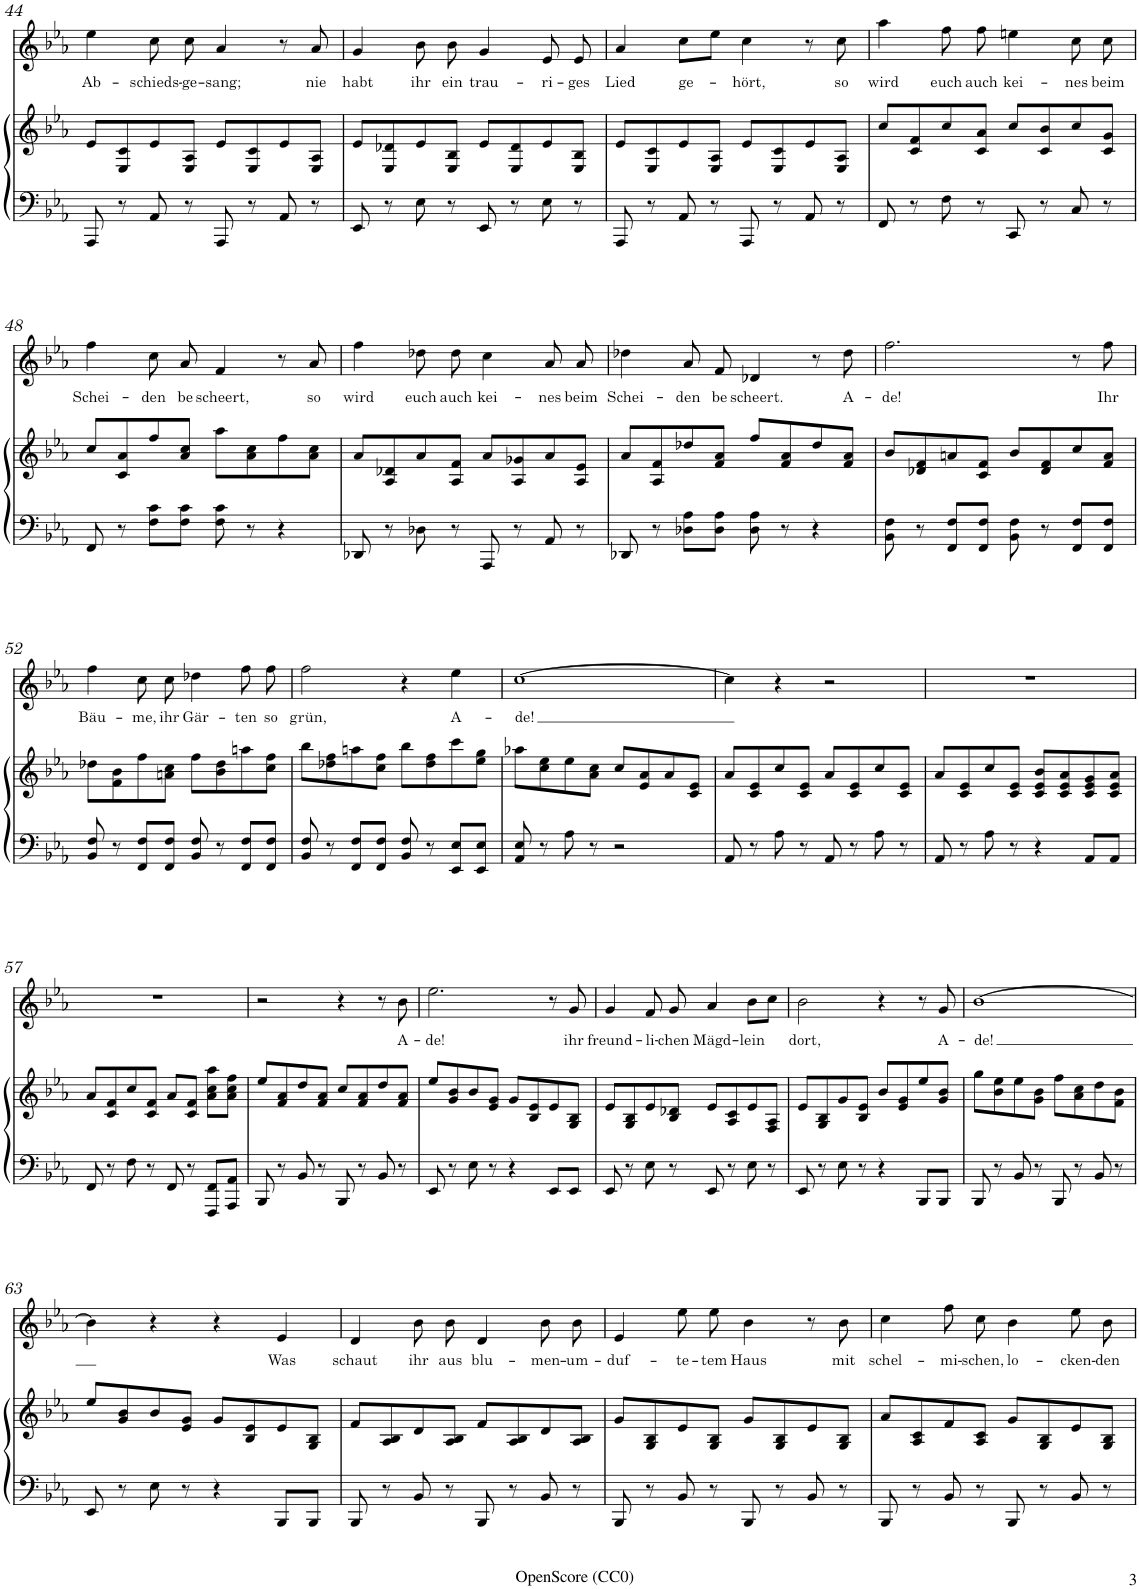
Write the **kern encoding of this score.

**kern	**kern	**kern	**text
*part2	*part2	*part1	*part1
*staff3	*staff2	*staff1	*staff1
*I"Piano	*	*I"Voice	*
*I'Pno	*	*	*
!!LO:PB:g=z
*clefF4	*clefG2	*clefG2	*
*k[b-e-a-]	*k[b-e-a-]	*k[b-e-a-]	*
*M4/4	*M4/4	*M4/4	*
*met(c)	*met(c)	*met(c)	*
=44	=44	=44	=44
!	!	!	!LO:LY:b
8AAA-/	8e-/L	4ee-\	Ab-
8r	8E-/ 8c/	.	.
!	!	!	!LO:LY:b
8AA-/	8e-/	8cc\	-schieds-
!	!	!	!LO:LY:b
8r	8E-/ 8A-/J	8cc\	-ge-
!	!	!	!LO:LY:b
8AAA-/	8e-/L	4a-/	-sang;
8r	8E-/ 8c/	.	.
8AA-/	8e-/	8r	.
!	!	!	!LO:LY:b
8r	8E-/ 8A-/J	8a-/	nie
=45	=45	=45	=45
!	!	!	!LO:LY:b
8EE-/	8e-/L	4g/	habt
8r	8E-/ 8d-X/	.	.
!	!	!	!LO:LY:b
8E-\	8e-/	8b-\	ihr
!	!	!	!LO:LY:b
8r	8E-/ 8B-/J	8b-\	ein
!	!	!	!LO:LY:b
8EE-/	8e-/L	4g/	trau-
8r	8E-/ 8d-/	.	.
!	!	!	!LO:LY:b
8E-\	8e-/	8e-/	-ri-
!	!	!	!LO:LY:b
8r	8E-/ 8B-/J	8e-/	-ges
=46	=46	=46	=46
!	!	!	!LO:LY:b
8AAA-/	8e-/L	4a-/	Lied
8r	8E-/ 8c/	.	.
!	!	!	!LO:LY:b
8AA-/	8e-/	8cc\L	ge-
8r	8E-/ 8A-/J	8ee-\J	.
!	!	!	!LO:LY:b
8AAA-/	8e-/L	4cc\	-hört,
8r	8E-/ 8c/	.	.
8AA-/	8e-/	8r	.
!	!	!	!LO:LY:b
8r	8E-/ 8A-/J	8cc\	so
=47	=47	=47	=47
!	!	!	!LO:LY:b
8FF/	8cc/L	4aa-\	wird
8r	8c/ 8f/	.	.
!	!	!	!LO:LY:b
8F\	8cc/	8ff\	euch
!	!	!	!LO:LY:b
8r	8c/ 8a-/J	8ff\	auch
!	!	!	!LO:LY:b
8CC/	8cc/L	4een\	kei-
8r	8c/ 8b-/	.	.
!	!	!	!LO:LY:b
8C/	8cc/	8cc\	-nes
!	!	!	!LO:LY:b
8r	8c/ 8g/J	8cc\	beim
!!LO:LB:g=z
=48	=48	=48	=48
!	!	!	!LO:LY:b
8FF/	8cc/L	4ff\	Schei-
8r	8c/ 8a-/	.	.
!	!	!	!LO:LY:b
8F\ 8c\L	8ff/	8cc\	-den
!	!	!	!LO:LY:b
8F\ 8c\J	8a-/ 8cc/J	8a-/	be-
!	!	!	!LO:LY:b
8F\ 8c\	8aa-\L	4f/	-scheert,
8r	8a-\ 8cc\	.	.
4r	8ff\	8r	.
!	!	!	!LO:LY:b
.	8a-\ 8cc\J	8a-/	so
=49	=49	=49	=49
!	!	!	!LO:LY:b
8DD-X/	8a-/L	4ff\	wird
8r	8A-/ 8d-X/	.	.
!	!	!	!LO:LY:b
8D-X\	8a-/	8dd-X\	euch
!	!	!	!LO:LY:b
8r	8A-/ 8f/J	8dd-\	auch
!	!	!	!LO:LY:b
8AAA-/	8a-/L	4cc\	kei-
8r	8A-/ 8g-X/	.	.
!	!	!	!LO:LY:b
8AA-/	8a-/	8a-/	-nes
!	!	!	!LO:LY:b
8r	8A-/ 8e-/J	8a-/	beim
=50	=50	=50	=50
!	!	!	!LO:LY:b
8DD-X/	8a-/L	4dd-X\	Schei-
8r	8A-/ 8f/	.	.
!	!	!	!LO:LY:b
8D-X\ 8A-\L	8dd-X/	8a-/	-den
!	!	!	!LO:LY:b
8D-\ 8A-\J	8f/ 8a-/J	8f/	be-
!	!	!	!LO:LY:b
8D-\ 8A-\	8ff/L	4d-X/	-scheert.
8r	8f/ 8a-/	.	.
4r	8dd-/	8r	.
!	!	!	!LO:LY:b
.	8f/ 8a-/J	8dd-\	A-
=51	=51	=51	=51
!	!	!	!LO:LY:b
8BB-\ 8F\	8b-/L	2.ff\	-de!
8r	8d-X/ 8f/	.	.
8FF/ 8F/L	8an/	.	.
8FF/ 8F/J	8c/ 8f/J	.	.
8BB-\ 8F\	8b-/L	.	.
8r	8d-/ 8f/	.	.
8FF/ 8F/L	8cc/	8r	.
!	!	!	!LO:LY:b
8FF/ 8F/J	8f/ 8a/J	8ff\	Ihr
!!LO:LB:g=z
=52	=52	=52	=52
!	!	!	!LO:LY:b
8BB-/ 8F/	8dd-X\L	4ff\	Bäu-
8r	8f\ 8b-\	.	.
!	!	!	!LO:LY:b
8FF/ 8F/L	8ff\	8cc\	-me,
!	!	!	!LO:LY:b
8FF/ 8F/J	8an\ 8cc\J	8cc\	ihr
!	!	!	!LO:LY:b
8BB-/ 8F/	8ff\L	4dd-X\	Gär-
8r	8b-\ 8dd-\	.	.
!	!	!	!LO:LY:b
8FF/ 8F/L	8aan\	8ff\	-ten
!	!	!	!LO:LY:b
8FF/ 8F/J	8cc\ 8ff\J	8ff\	so
=53	=53	=53	=53
!	!	!	!LO:LY:b
8BB-/ 8F/	8bb-\L	2ff\	grün,
8r	8dd-X\ 8ff\	.	.
8FF/ 8F/L	8aan\	.	.
8FF/ 8F/J	8cc\ 8ff\J	.	.
8BB-/ 8F/	8bb-\L	4r	.
8r	8dd-\ 8ff\	.	.
!	!	!	!LO:LY:b
8EE-/ 8E-/L	8ccc\	4ee-\	A-
8EE-/ 8E-/J	8ee-\ 8gg\J	.	.
=54	=54	=54	=54
!	!	!	!LO:LY:b
8AA-/ 8E-/	8aa-X\L	[1cc	-de!
8r	8cc\ 8ee-\	.	.
8A-\	8ee-\	.	.
8r	8a-\ 8cc\J	.	.
2r	8cc/L	.	.
.	8e-/ 8a-/	.	.
.	8a-/	.	.
.	8c/ 8e-/J	.	.
=55	=55	=55	=55
8AA-/	8a-/L	4cc\]	.
8r	8c/ 8e-/	.	.
8A-\	8cc/	4r	.
8r	8c/ 8e-/J	.	.
8AA-/	8a-/L	2r	.
8r	8c/ 8e-/	.	.
8A-\	8cc/	.	.
8r	8c/ 8e-/J	.	.
=56	=56	=56	=56
8AA-/	8a-/L	1r	.
8r	8c/ 8e-/	.	.
8A-\	8cc/	.	.
8r	8c/ 8e-/J	.	.
4r	8c/ 8e-/ 8b-/L	.	.
.	8c/ 8e-/ 8a-/	.	.
8AA-/L	8c/ 8e-/ 8g/	.	.
8AA-/J	8c/ 8e-/ 8a-/J	.	.
!!LO:LB:g=z
=57	=57	=57	=57
8FF/	8a-/L	1r	.
8r	8c/ 8f/	.	.
8F\	8cc/	.	.
8r	8c/ 8f/J	.	.
8FF/	8a-/L	.	.
8r	8c/ 8f/J	.	.
8FFF/ 8FF/L	8a-\ 8cc\ 8aa-\L	.	.
8AAA-/ 8AA-/J	8a-\ 8cc\ 8ff\J	.	.
=58	=58	=58	=58
8BBB-/	8ee-/L	2r	.
8r	8f/ 8a-/	.	.
8BB-/	8dd/	.	.
8r	8f/ 8a-/J	.	.
8BBB-/	8cc/L	4r	.
8r	8f/ 8a-/	.	.
8BB-/	8dd/	8r	.
!	!	!	!LO:LY:b
8r	8f/ 8a-/J	8b-\	A-
=59	=59	=59	=59
!	!	!	!LO:LY:b
8EE-/	8ee-/L	2.ee-\	-de!
8r	8g/ 8b-/	.	.
8E-\	8b-/	.	.
8r	8e-/ 8g/J	.	.
4r	8g/L	.	.
.	8B-/ 8e-/	.	.
8EE-/L	8e-/	8r	.
!	!	!	!LO:LY:b
8EE-/J	8G/ 8B-/J	8g/	ihr
=60	=60	=60	=60
!	!	!	!LO:LY:b
8EE-/	8e-/L	4g/	freund-
8r	8G/ 8B-/	.	.
!	!	!	!LO:LY:b
8E-\	8e-/	8f/	-li-
!	!	!	!LO:LY:b
8r	8B-/ 8d-X/J	8g/	-chen
!	!	!	!LO:LY:b
8EE-/	8e-/L	4a-/	Mägd-
8r	8A-/ 8c/	.	.
!	!	!	!LO:LY:b
8E-\	8e-/	8b-\L	-lein
8r	8F/ 8A-/J	8cc\J	.
=61	=61	=61	=61
!	!	!	!LO:LY:b
8EE-/	8e-/L	2b-\	dort,
8r	8G/ 8B-/	.	.
8E-\	8g/	.	.
8r	8B-/ 8e-/J	.	.
4r	8b-/L	4r	.
.	8e-/ 8g/	.	.
8BBB-/L	8ee-/	8r	.
!	!	!	!LO:LY:b
8BBB-/J	8g/ 8b-/J	8g/	A-
=62	=62	=62	=62
!	!	!	!LO:LY:b
8BBB-/	8gg\L	[1b-	-de!
8r	8b-\ 8ee-\	.	.
8BB-/	8ee-\	.	.
8r	8g\ 8b-\J	.	.
8BBB-/	8ff\L	.	.
8r	8a-\ 8cc\	.	.
8BB-/	8dd\	.	.
8r	8f\ 8b-\J	.	.
!!LO:LB:g=z
=63	=63	=63	=63
8EE-/	8ee-/L	4b-\]	.
8r	8g/ 8b-/	.	.
8E-\	8b-/	4r	.
8r	8e-/ 8g/J	.	.
4r	8g/L	4r	.
.	8B-/ 8e-/	.	.
!	!	!	!LO:LY:b
8BBB-/L	8e-/	4e-/	Was
8BBB-/J	8G/ 8B-/J	.	.
=64	=64	=64	=64
!	!	!	!LO:LY:b
8BBB-/	8f/L	4d/	schaut
8r	8A-/ 8B-/	.	.
!	!	!	!LO:LY:b
8BB-/	8d/	8b-\	ihr
!	!	!	!LO:LY:b
8r	8A-/ 8B-/J	8b-\	aus
!	!	!	!LO:LY:b
8BBB-/	8f/L	4d/	blu-
8r	8A-/ 8B-/	.	.
!	!	!	!LO:LY:b
8BB-/	8d/	8b-\	-men-
!	!	!	!LO:LY:b
8r	8A-/ 8B-/J	8b-\	-um-
=65	=65	=65	=65
!	!	!	!LO:LY:b
8BBB-/	8g/L	4e-/	-duf-
8r	8G/ 8B-/	.	.
!	!	!	!LO:LY:b
8BB-/	8e-/	8ee-\	-te-
!	!	!	!LO:LY:b
8r	8G/ 8B-/J	8ee-\	-tem
!	!	!	!LO:LY:b
8BBB-/	8g/L	4b-\	Haus
8r	8G/ 8B-/	.	.
8BB-/	8e-/	8r	.
!	!	!	!LO:LY:b
8r	8G/ 8B-/J	8b-\	mit
=66	=66	=66	=66
!	!	!	!LO:LY:b
8BBB-/	8a-/L	4cc\	schel-
8r	8A-/ 8c/	.	.
!	!	!	!LO:LY:b
8BB-/	8f/	8ff\	-mi-
!	!	!	!LO:LY:b
8r	8A-/ 8c/J	8cc\	-schen,
!	!	!	!LO:LY:b
8BBB-/	8g/L	4b-\	lo-
8r	8G/ 8B-/	.	.
!	!	!	!LO:LY:b
8BB-/	8e-/	8ee-\	-cken-
!	!	!	!LO:LY:b
8r	8G/ 8B-/J	8b-\	-den
=	=	=	=
*-	*-	*-	*-
